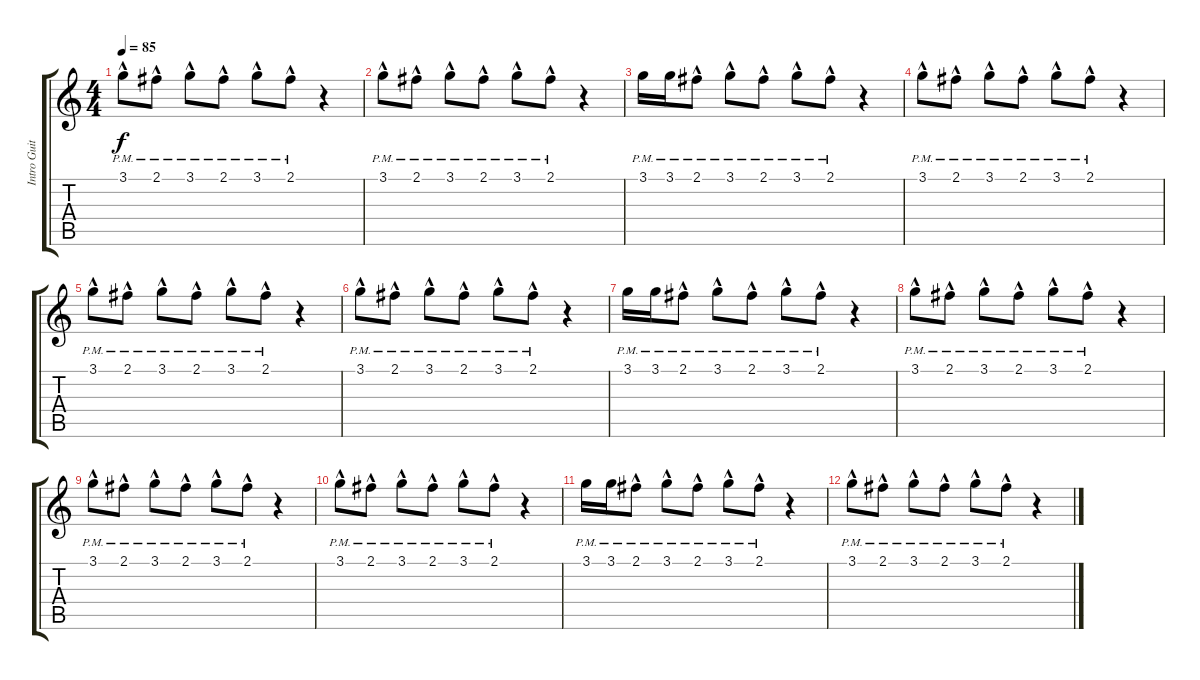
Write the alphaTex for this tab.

\track ("Intro Guitar 2" "Intro Guit") {instrument acousticguitarsteel}
\staff {score tabs}
\tuning (E4 B3 G3 D3 A2 E2) {hide}
\ts (4 4)
\tempo 85
\clef g2
\ks c
3.1{hac pm}.8{txt " " dy f instrument acousticguitarsteel} 2.1{hac pm}.8 3.1{hac pm}.8 2.1{hac pm}.8 3.1{hac pm}.8 2.1{hac pm}.8 r.4 |
3.1{hac pm}.8 2.1{hac pm}.8 3.1{hac pm}.8 2.1{hac pm}.8 3.1{hac pm}.8 2.1{hac pm}.8 r.4 |
3.1{pm}.16 3.1{pm}.16 2.1{hac pm}.8 3.1{hac pm}.8 2.1{hac pm}.8 3.1{hac pm}.8 2.1{hac pm}.8 r.4 |
3.1{hac pm}.8 2.1{hac pm}.8 3.1{hac pm}.8 2.1{hac pm}.8 3.1{hac pm}.8 2.1{hac pm}.8 r.4 |
3.1{hac pm}.8 2.1{hac pm}.8 3.1{hac pm}.8 2.1{hac pm}.8 3.1{hac pm}.8 2.1{hac pm}.8 r.4 |
3.1{hac pm}.8 2.1{hac pm}.8 3.1{hac pm}.8 2.1{hac pm}.8 3.1{hac pm}.8 2.1{hac pm}.8 r.4 |
3.1{pm}.16 3.1{pm}.16 2.1{hac pm}.8 3.1{hac pm}.8 2.1{hac pm}.8 3.1{hac pm}.8 2.1{hac pm}.8 r.4 |
3.1{hac pm}.8 2.1{hac pm}.8 3.1{hac pm}.8 2.1{hac pm}.8 3.1{hac pm}.8 2.1{hac pm}.8 r.4 |
3.1{hac pm}.8 2.1{hac pm}.8 3.1{hac pm}.8 2.1{hac pm}.8 3.1{hac pm}.8 2.1{hac pm}.8 r.4 |
3.1{hac pm}.8 2.1{hac pm}.8 3.1{hac pm}.8 2.1{hac pm}.8 3.1{hac pm}.8 2.1{hac pm}.8 r.4 |
3.1{pm}.16 3.1{pm}.16 2.1{hac pm}.8 3.1{hac pm}.8 2.1{hac pm}.8 3.1{hac pm}.8 2.1{hac pm}.8 r.4 |
3.1{hac pm}.8 2.1{hac pm}.8 3.1{hac pm}.8 2.1{hac pm}.8 3.1{hac pm}.8 2.1{hac pm}.8 r.4
